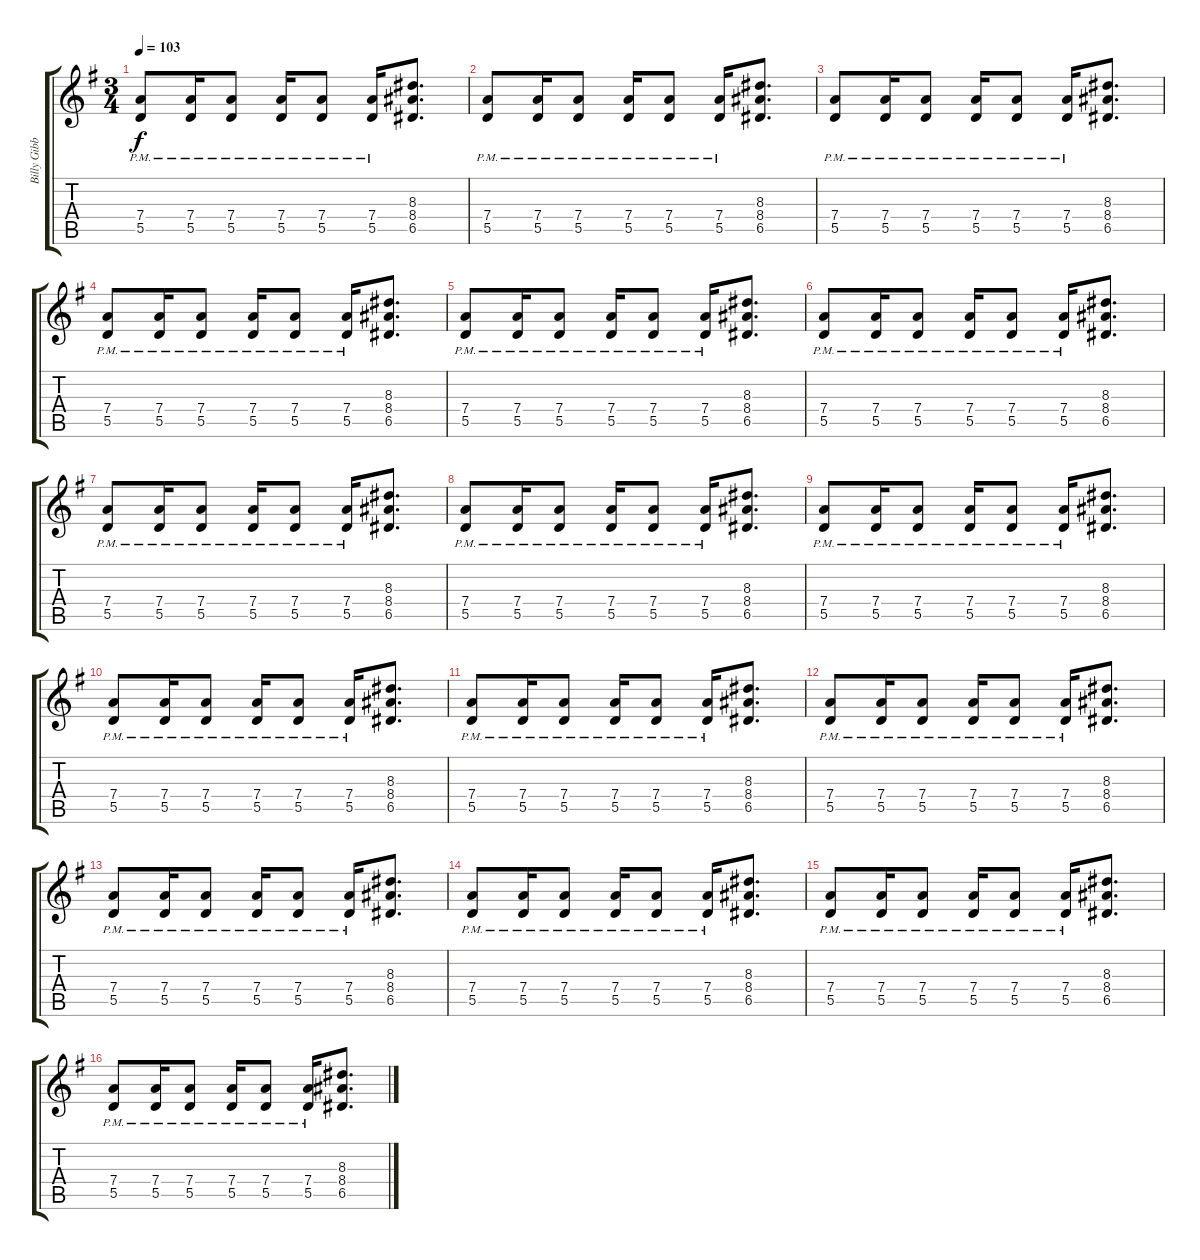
\track ("Billy Gibbons Guitar III" "Billy Gibb") {instrument electricguitarjazz}
\staff {score tabs}
\tuning (E4 B3 G3 D3 A2 E2) {hide}
\ts (3 4)
\tempo 103
\clef g2
\ks g
(7.4{pm} 5.5{pm}).8{dy f} (7.4{pm} 5.5{pm}).16 (7.4{pm} 5.5{pm}).8 (7.4{pm} 5.5{pm}).16 (7.4{pm} 5.5{pm}).8 (7.4{pm} 5.5{pm}).16 (8.3 8.4 6.5).8{d} |
(7.4{pm} 5.5{pm}).8 (7.4{pm} 5.5{pm}).16 (7.4{pm} 5.5{pm}).8 (7.4{pm} 5.5{pm}).16 (7.4{pm} 5.5{pm}).8 (7.4{pm} 5.5{pm}).16 (8.3 8.4 6.5).8{d} |
(7.4{pm} 5.5{pm}).8 (7.4{pm} 5.5{pm}).16 (7.4{pm} 5.5{pm}).8 (7.4{pm} 5.5{pm}).16 (7.4{pm} 5.5{pm}).8 (7.4{pm} 5.5{pm}).16 (8.3 8.4 6.5).8{d} |
(7.4{pm} 5.5{pm}).8 (7.4{pm} 5.5{pm}).16 (7.4{pm} 5.5{pm}).8 (7.4{pm} 5.5{pm}).16 (7.4{pm} 5.5{pm}).8 (7.4{pm} 5.5{pm}).16 (8.3 8.4 6.5).8{d} |
(7.4{pm} 5.5{pm}).8 (7.4{pm} 5.5{pm}).16 (7.4{pm} 5.5{pm}).8 (7.4{pm} 5.5{pm}).16 (7.4{pm} 5.5{pm}).8 (7.4{pm} 5.5{pm}).16 (8.3 8.4 6.5).8{d} |
(7.4{pm} 5.5{pm}).8 (7.4{pm} 5.5{pm}).16 (7.4{pm} 5.5{pm}).8 (7.4{pm} 5.5{pm}).16 (7.4{pm} 5.5{pm}).8 (7.4{pm} 5.5{pm}).16 (8.3 8.4 6.5).8{d} |
(7.4{pm} 5.5{pm}).8 (7.4{pm} 5.5{pm}).16 (7.4{pm} 5.5{pm}).8 (7.4{pm} 5.5{pm}).16 (7.4{pm} 5.5{pm}).8 (7.4{pm} 5.5{pm}).16 (8.3 8.4 6.5).8{d} |
(7.4{pm} 5.5{pm}).8 (7.4{pm} 5.5{pm}).16 (7.4{pm} 5.5{pm}).8 (7.4{pm} 5.5{pm}).16 (7.4{pm} 5.5{pm}).8 (7.4{pm} 5.5{pm}).16 (8.3 8.4 6.5).8{d} |
(7.4{pm} 5.5{pm}).8 (7.4{pm} 5.5{pm}).16 (7.4{pm} 5.5{pm}).8 (7.4{pm} 5.5{pm}).16 (7.4{pm} 5.5{pm}).8 (7.4{pm} 5.5{pm}).16 (8.3 8.4 6.5).8{d} |
(7.4{pm} 5.5{pm}).8 (7.4{pm} 5.5{pm}).16 (7.4{pm} 5.5{pm}).8 (7.4{pm} 5.5{pm}).16 (7.4{pm} 5.5{pm}).8 (7.4{pm} 5.5{pm}).16 (8.3 8.4 6.5).8{d} |
(7.4{pm} 5.5{pm}).8 (7.4{pm} 5.5{pm}).16 (7.4{pm} 5.5{pm}).8 (7.4{pm} 5.5{pm}).16 (7.4{pm} 5.5{pm}).8 (7.4{pm} 5.5{pm}).16 (8.3 8.4 6.5).8{d} |
(7.4{pm} 5.5{pm}).8 (7.4{pm} 5.5{pm}).16 (7.4{pm} 5.5{pm}).8 (7.4{pm} 5.5{pm}).16 (7.4{pm} 5.5{pm}).8 (7.4{pm} 5.5{pm}).16 (8.3 8.4 6.5).8{d} |
(7.4{pm} 5.5{pm}).8 (7.4{pm} 5.5{pm}).16 (7.4{pm} 5.5{pm}).8 (7.4{pm} 5.5{pm}).16 (7.4{pm} 5.5{pm}).8 (7.4{pm} 5.5{pm}).16 (8.3 8.4 6.5).8{d} |
(7.4{pm} 5.5{pm}).8 (7.4{pm} 5.5{pm}).16 (7.4{pm} 5.5{pm}).8 (7.4{pm} 5.5{pm}).16 (7.4{pm} 5.5{pm}).8 (7.4{pm} 5.5{pm}).16 (8.3 8.4 6.5).8{d} |
(7.4{pm} 5.5{pm}).8 (7.4{pm} 5.5{pm}).16 (7.4{pm} 5.5{pm}).8 (7.4{pm} 5.5{pm}).16 (7.4{pm} 5.5{pm}).8 (7.4{pm} 5.5{pm}).16 (8.3 8.4 6.5).8{d} |
(7.4{pm} 5.5{pm}).8 (7.4{pm} 5.5{pm}).16 (7.4{pm} 5.5{pm}).8 (7.4{pm} 5.5{pm}).16 (7.4{pm} 5.5{pm}).8 (7.4{pm} 5.5{pm}).16 (8.3 8.4 6.5).8{d}
